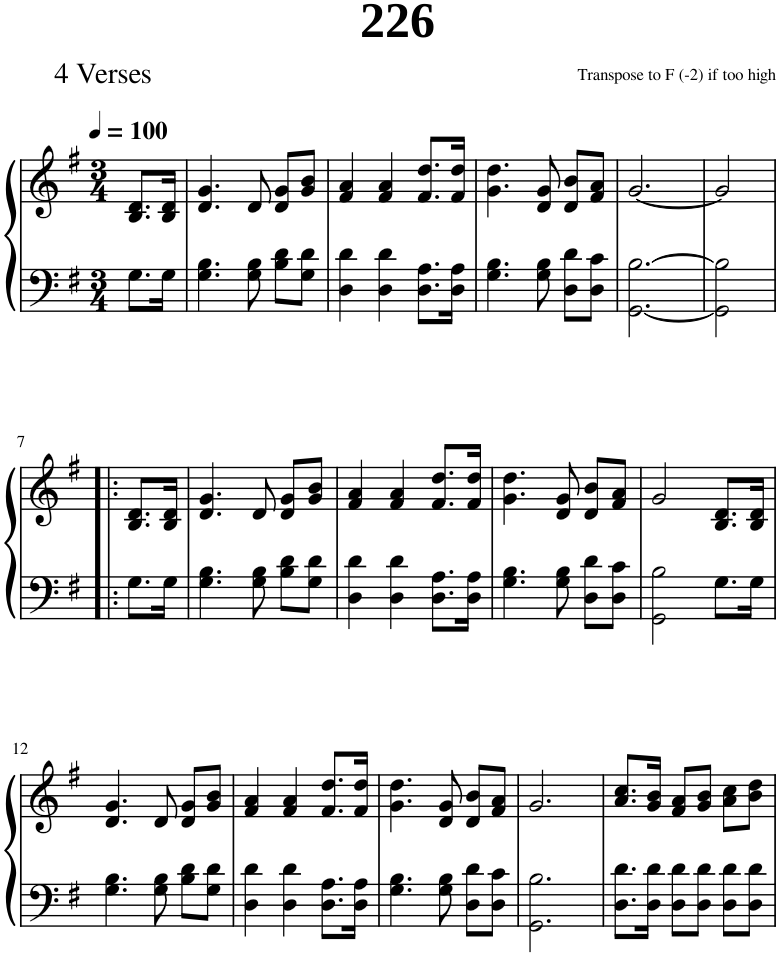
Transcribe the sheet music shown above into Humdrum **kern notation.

**kern	**kern
*part1	*part1
*staff2	*staff1
*I"Piano	*
*I'Pno.	*
*clefF4	*clefG2
*k[f#]	*k[f#]
*M3/4	*M3/4
*MM100	*MM100
=1	=1
8.G\L	8.B/ 8.d/L
16G\Jk	16B/ 16d/Jk
=2	=2
4.G\ 4.B\	4.d/ 4.g/
8G\ 8B\	8d/
8B\ 8d\L	8d/ 8g/L
8G\ 8d\J	8g/ 8b/J
=3	=3
4D\ 4d\	4f#/ 4a/
4D\ 4d\	4f#/ 4a/
8.D\ 8.A\L	8.f#/ 8.dd/L
16D\ 16A\Jk	16f#/ 16dd/Jk
=4	=4
4.G\ 4.B\	4.g\ 4.dd\
8G\ 8B\	8d/ 8g/
8D\ 8d\L	8d/ 8b/L
8D\ 8c\J	8f#/ 8a/J
=5	=5
[2.GG\ [2.B\	[2.g/
=6	=6
2GG\] 2B\]	2g/]
!!LO:LB:g=z
=7!|:	=7!|:
8.G\L	8.B/ 8.d/L
16G\Jk	16B/ 16d/Jk
=8	=8
4.G\ 4.B\	4.d/ 4.g/
8G\ 8B\	8d/
8B\ 8d\L	8d/ 8g/L
8G\ 8d\J	8g/ 8b/J
=9	=9
4D\ 4d\	4f#/ 4a/
4D\ 4d\	4f#/ 4a/
8.D\ 8.A\L	8.f#/ 8.dd/L
16D\ 16A\Jk	16f#/ 16dd/Jk
=10	=10
4.G\ 4.B\	4.g\ 4.dd\
8G\ 8B\	8d/ 8g/
8D\ 8d\L	8d/ 8b/L
8D\ 8c\J	8f#/ 8a/J
=11	=11
2GG\ 2B\	2g/
8.G\L	8.B/ 8.d/L
16G\Jk	16B/ 16d/Jk
!!LO:LB:g=z
=12	=12
4.G\ 4.B\	4.d/ 4.g/
8G\ 8B\	8d/
8B\ 8d\L	8d/ 8g/L
8G\ 8d\J	8g/ 8b/J
=13	=13
4D\ 4d\	4f#/ 4a/
4D\ 4d\	4f#/ 4a/
8.D\ 8.A\L	8.f#/ 8.dd/L
16D\ 16A\Jk	16f#/ 16dd/Jk
=14	=14
4.G\ 4.B\	4.g\ 4.dd\
8G\ 8B\	8d/ 8g/
8D\ 8d\L	8d/ 8b/L
8D\ 8c\J	8f#/ 8a/J
=15	=15
2.GG\ 2.B\	2.g/
=16	=16
8.D\ 8.d\L	8.a/ 8.cc/L
16D\ 16d\Jk	16g/ 16b/Jk
8D\ 8d\L	8f#/ 8a/L
8D\ 8d\J	8g/ 8b/J
8D\ 8d\L	8a\ 8cc\L
8D\ 8d\J	8b\ 8dd\J
=	=
*-	*-
